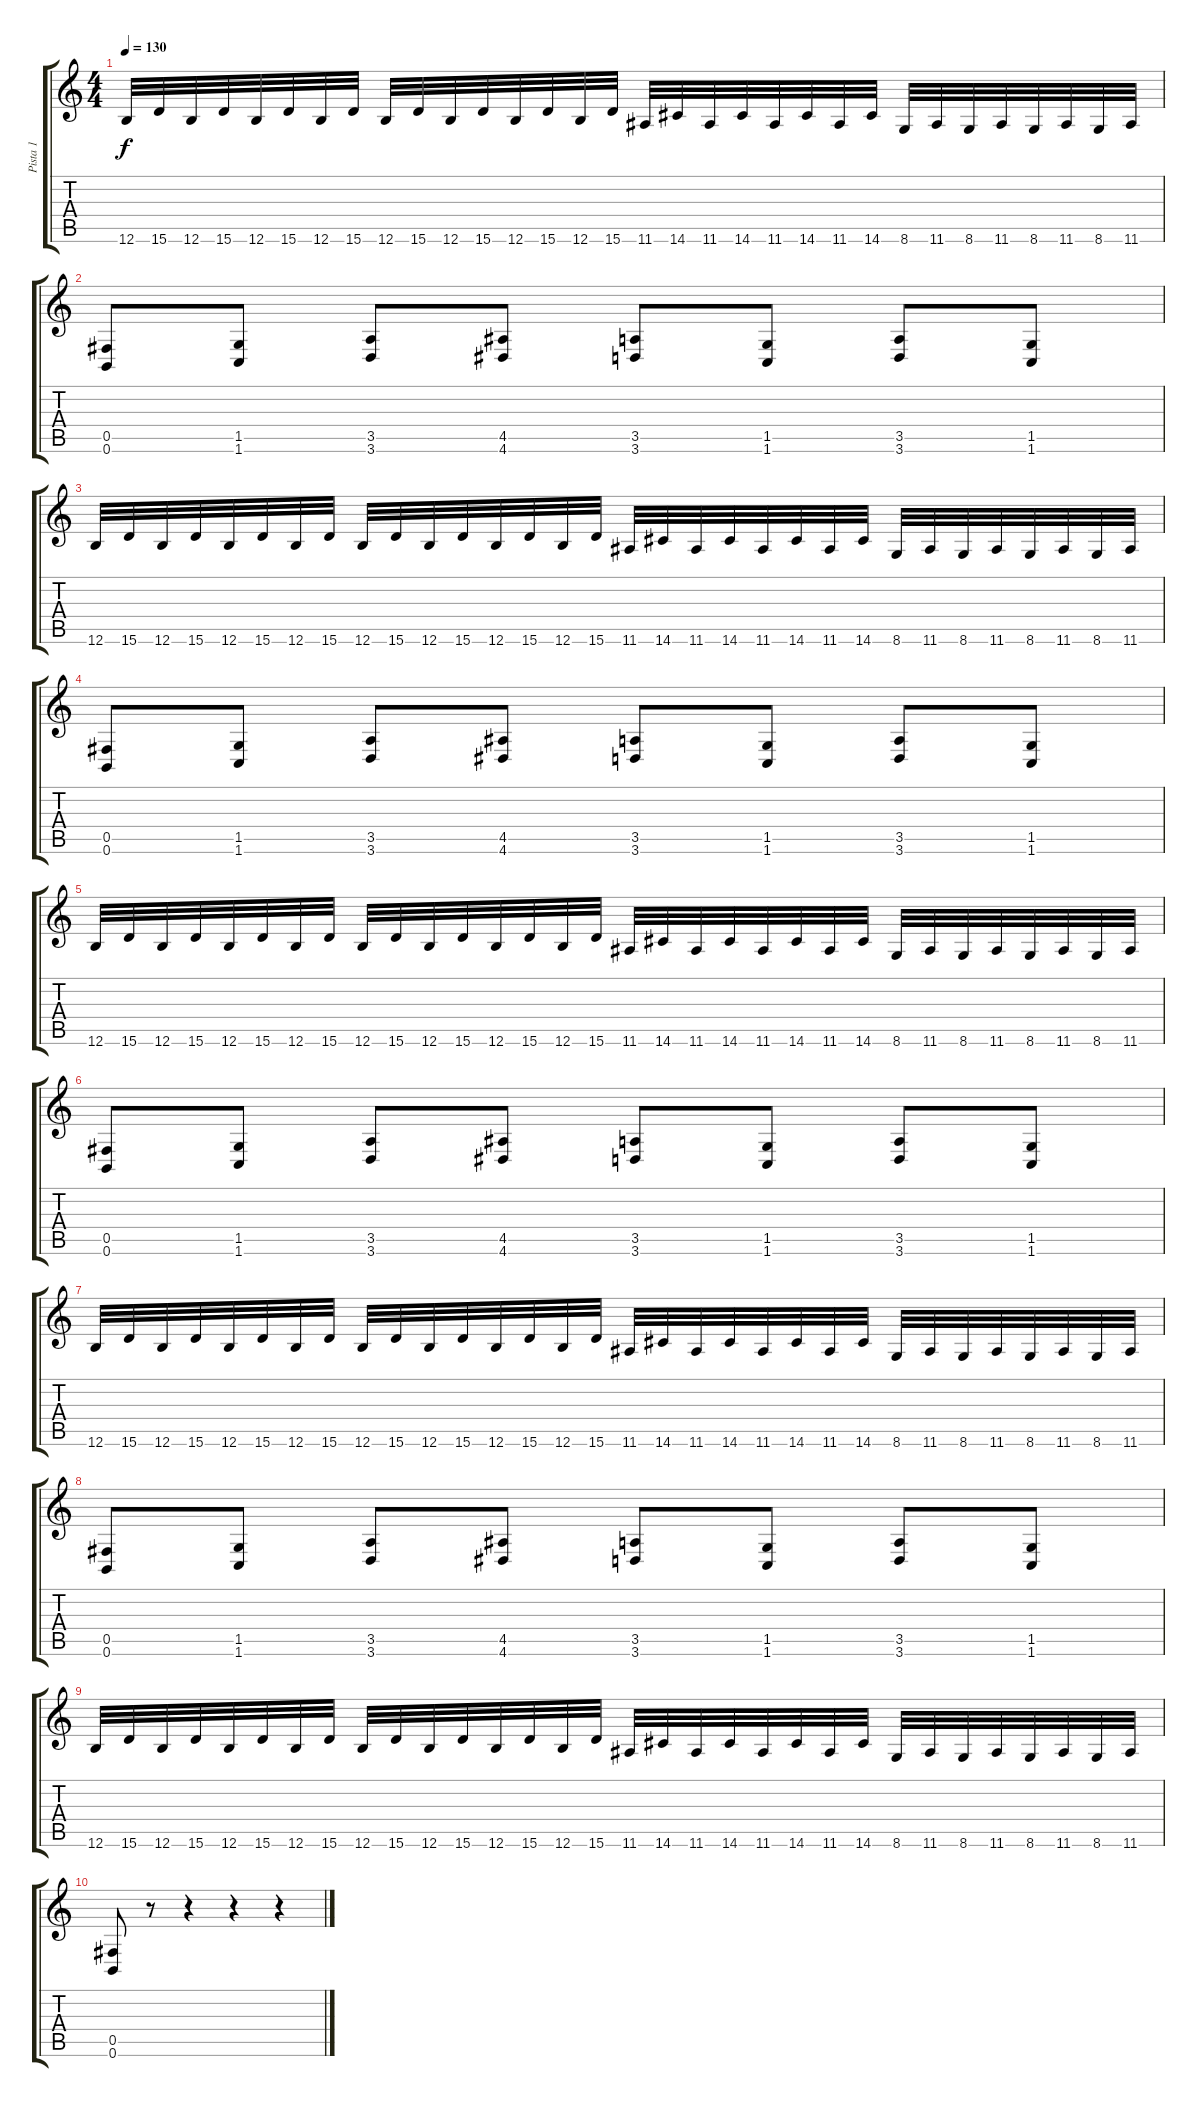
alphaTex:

\track ("Pista 1" "Pista 1") {instrument distortionguitar}
\staff {score tabs}
\tuning (Db4 Ab3 E3 B2 Gb2 B1) {hide}
\ts (4 4)
\tempo 130
\clef g2
\ks c
12.6.32{dy f} 15.6.32 12.6.32 15.6.32 12.6.32 15.6.32 12.6.32 15.6.32 12.6.32 15.6.32 12.6.32 15.6.32 12.6.32 15.6.32 12.6.32 15.6.32 11.6.32 14.6.32 11.6.32 14.6.32 11.6.32 14.6.32 11.6.32 14.6.32 8.6.32 11.6.32 8.6.32 11.6.32 8.6.32 11.6.32 8.6.32 11.6.32 |
(0.5 0.6).8 (1.5 1.6).8 (3.5 3.6).8 (4.5 4.6).8 (3.5 3.6).8 (1.5 1.6).8 (3.5 3.6).8 (1.5 1.6).8 |
12.6.32 15.6.32 12.6.32 15.6.32 12.6.32 15.6.32 12.6.32 15.6.32 12.6.32 15.6.32 12.6.32 15.6.32 12.6.32 15.6.32 12.6.32 15.6.32 11.6.32 14.6.32 11.6.32 14.6.32 11.6.32 14.6.32 11.6.32 14.6.32 8.6.32 11.6.32 8.6.32 11.6.32 8.6.32 11.6.32 8.6.32 11.6.32 |
(0.5 0.6).8 (1.5 1.6).8 (3.5 3.6).8 (4.5 4.6).8 (3.5 3.6).8 (1.5 1.6).8 (3.5 3.6).8 (1.5 1.6).8 |
12.6.32 15.6.32 12.6.32 15.6.32 12.6.32 15.6.32 12.6.32 15.6.32 12.6.32 15.6.32 12.6.32 15.6.32 12.6.32 15.6.32 12.6.32 15.6.32 11.6.32 14.6.32 11.6.32 14.6.32 11.6.32 14.6.32 11.6.32 14.6.32 8.6.32 11.6.32 8.6.32 11.6.32 8.6.32 11.6.32 8.6.32 11.6.32 |
(0.5 0.6).8 (1.5 1.6).8 (3.5 3.6).8 (4.5 4.6).8 (3.5 3.6).8 (1.5 1.6).8 (3.5 3.6).8 (1.5 1.6).8 |
12.6.32 15.6.32 12.6.32 15.6.32 12.6.32 15.6.32 12.6.32 15.6.32 12.6.32 15.6.32 12.6.32 15.6.32 12.6.32 15.6.32 12.6.32 15.6.32 11.6.32 14.6.32 11.6.32 14.6.32 11.6.32 14.6.32 11.6.32 14.6.32 8.6.32 11.6.32 8.6.32 11.6.32 8.6.32 11.6.32 8.6.32 11.6.32 |
(0.5 0.6).8 (1.5 1.6).8 (3.5 3.6).8 (4.5 4.6).8 (3.5 3.6).8 (1.5 1.6).8 (3.5 3.6).8 (1.5 1.6).8 |
12.6.32 15.6.32 12.6.32 15.6.32 12.6.32 15.6.32 12.6.32 15.6.32 12.6.32 15.6.32 12.6.32 15.6.32 12.6.32 15.6.32 12.6.32 15.6.32 11.6.32 14.6.32 11.6.32 14.6.32 11.6.32 14.6.32 11.6.32 14.6.32 8.6.32 11.6.32 8.6.32 11.6.32 8.6.32 11.6.32 8.6.32 11.6.32 |
(0.5 0.6).8 r.8 r.4 r.4 r.4
